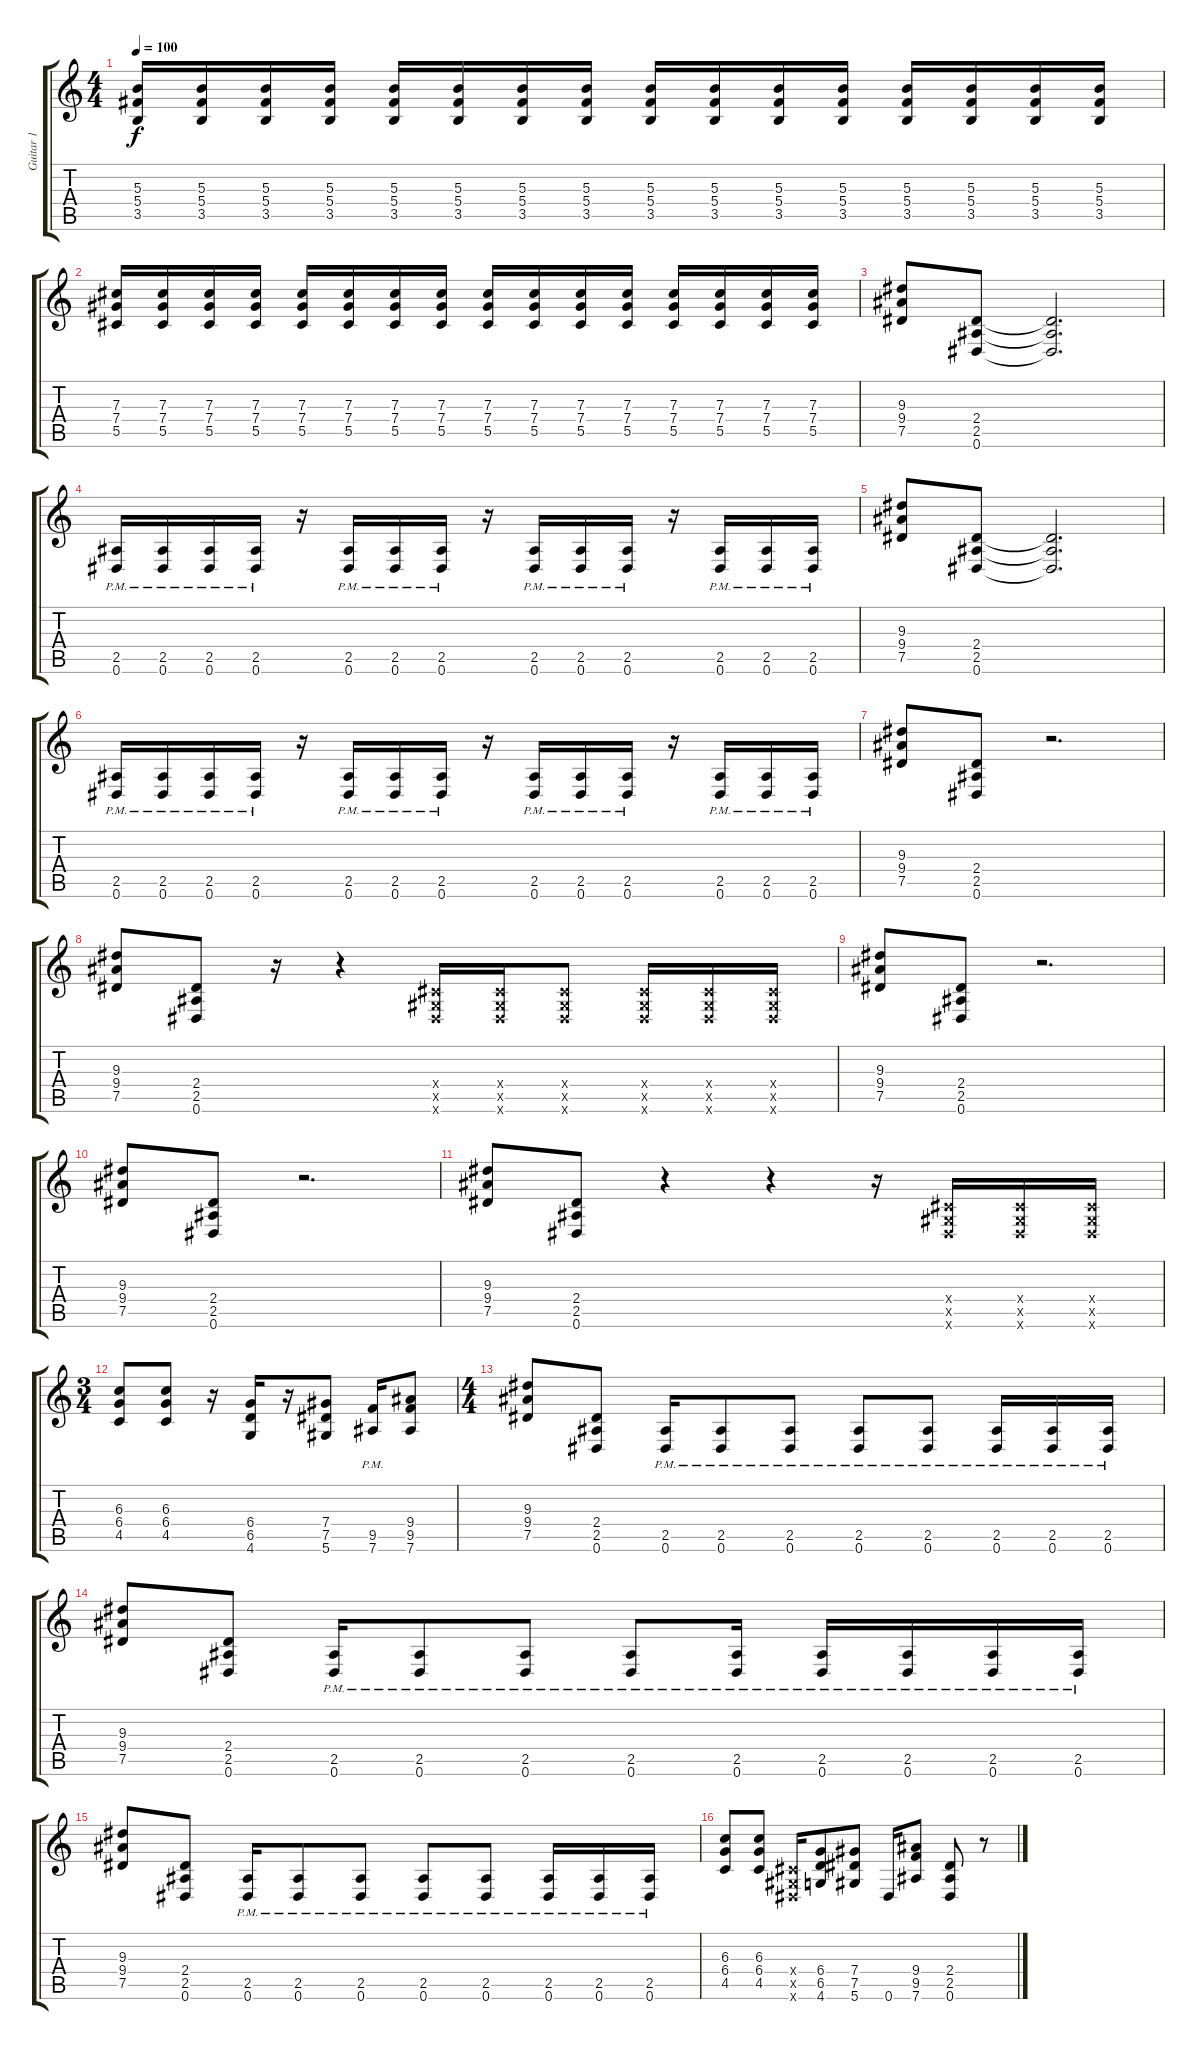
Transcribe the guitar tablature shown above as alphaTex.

\track ("Guitar 1" "Guitar 1") {instrument overdrivenguitar}
\staff {score tabs}
\tuning (Eb4 Bb3 Gb3 Db3 Ab2 Eb2) {hide}
\ts (4 4)
\tempo 100
\clef g2
\ks c
(5.3 5.4 3.5).16{dy f} (5.3 5.4 3.5).16 (5.3 5.4 3.5).16 (5.3 5.4 3.5).16 (5.3 5.4 3.5).16 (5.3 5.4 3.5).16 (5.3 5.4 3.5).16 (5.3 5.4 3.5).16 (5.3 5.4 3.5).16 (5.3 5.4 3.5).16 (5.3 5.4 3.5).16 (5.3 5.4 3.5).16 (5.3 5.4 3.5).16 (5.3 5.4 3.5).16 (5.3 5.4 3.5).16 (5.3 5.4 3.5).16 |
(7.3 7.4 5.5).16 (7.3 7.4 5.5).16 (7.3 7.4 5.5).16 (7.3 7.4 5.5).16 (7.3 7.4 5.5).16 (7.3 7.4 5.5).16 (7.3 7.4 5.5).16 (7.3 7.4 5.5).16 (7.3 7.4 5.5).16 (7.3 7.4 5.5).16 (7.3 7.4 5.5).16 (7.3 7.4 5.5).16 (7.3 7.4 5.5).16 (7.3 7.4 5.5).16 (7.3 7.4 5.5).16 (7.3 7.4 5.5).16 |
(9.3 9.4 7.5).8 (2.4 2.5 0.6).8 (2.4{t} 2.5{t} 0.6{t}).2{d} |
(2.5{pm} 0.6{pm}).16 (2.5{pm} 0.6{pm}).16 (2.5{pm} 0.6{pm}).16 (2.5{pm} 0.6{pm}).16 r.16 (2.5{pm} 0.6{pm}).16 (2.5{pm} 0.6{pm}).16 (2.5{pm} 0.6{pm}).16 r.16 (2.5{pm} 0.6{pm}).16 (2.5{pm} 0.6{pm}).16 (2.5{pm} 0.6{pm}).16 r.16 (2.5{pm} 0.6{pm}).16 (2.5{pm} 0.6{pm}).16 (2.5{pm} 0.6{pm}).16 |
(9.3 9.4 7.5).8 (2.4 2.5 0.6).8 (2.4{t} 2.5{t} 0.6{t}).2{d} |
(2.5{pm} 0.6{pm}).16 (2.5{pm} 0.6{pm}).16 (2.5{pm} 0.6{pm}).16 (2.5{pm} 0.6{pm}).16 r.16 (2.5{pm} 0.6{pm}).16 (2.5{pm} 0.6{pm}).16 (2.5{pm} 0.6{pm}).16 r.16 (2.5{pm} 0.6{pm}).16 (2.5{pm} 0.6{pm}).16 (2.5{pm} 0.6{pm}).16 r.16 (2.5{pm} 0.6{pm}).16 (2.5{pm} 0.6{pm}).16 (2.5{pm} 0.6{pm}).16 |
(9.3 9.4 7.5).8 (2.4 2.5 0.6).8 r.2{d} |
(9.3 9.4 7.5).8 (2.4 2.5 0.6).8 r.16 r.4 (0.4{x} 0.5{x} 0.6{x}).16 (0.4{x} 0.5{x} 0.6{x}).16 (0.4{x} 0.5{x} 0.6{x}).8 (0.4{x} 0.5{x} 0.6{x}).16 (0.4{x} 0.5{x} 0.6{x}).16 (0.4{x} 0.5{x} 0.6{x}).16 |
(9.3 9.4 7.5).8 (2.4 2.5 0.6).8 r.2{d} |
(9.3 9.4 7.5).8 (2.4 2.5 0.6).8 r.2{d} |
(9.3 9.4 7.5).8 (2.4 2.5 0.6).8 r.4 r.4 r.16 (0.4{x} 0.5{x} 0.6{x}).16 (0.4{x} 0.5{x} 0.6{x}).16 (0.4{x} 0.5{x} 0.6{x}).16 |
\ts (3 4)
(6.3 6.4 4.5).8 (6.3 6.4 4.5).8 r.16 (6.4 6.5 4.6).16 r.16 (7.4 7.5 5.6).8 (9.5 7.6{pm}).16 (9.4 9.5 7.6).8 |
\ts (4 4)
(9.3 9.4 7.5).8 (2.4 2.5 0.6).8 (2.5{pm} 0.6{pm}).16 (2.5{pm} 0.6{pm}).8 (2.5{pm} 0.6{pm}).8 (2.5{pm} 0.6{pm}).8 (2.5{pm} 0.6{pm}).8 (2.5{pm} 0.6{pm}).16 (2.5{pm} 0.6{pm}).16 (2.5{pm} 0.6{pm}).16 |
(9.3 9.4 7.5).8 (2.4 2.5 0.6).8 (2.5{pm} 0.6{pm}).16 (2.5{pm} 0.6{pm}).8 (2.5{pm} 0.6{pm}).8 (2.5{pm} 0.6{pm}).8 (2.5{pm} 0.6{pm}).16 (2.5{pm} 0.6{pm}).16 (2.5{pm} 0.6{pm}).16 (2.5{pm} 0.6{pm}).16 (2.5{pm} 0.6{pm}).16 |
(9.3 9.4 7.5).8 (2.4 2.5 0.6).8 (2.5{pm} 0.6{pm}).16 (2.5{pm} 0.6{pm}).8 (2.5{pm} 0.6{pm}).8 (2.5{pm} 0.6{pm}).8 (2.5{pm} 0.6{pm}).8 (2.5{pm} 0.6{pm}).16 (2.5{pm} 0.6{pm}).16 (2.5{pm} 0.6{pm}).16 |
(6.3 6.4 4.5).8 (6.3 6.4 4.5).8 (0.4{x} 0.5{x} 0.6{x}).16 (6.4 6.5 4.6).8 (7.4 7.5 5.6).8 0.6.16 (9.4 9.5 7.6).8 (2.4 2.5 0.6).8 r.8
